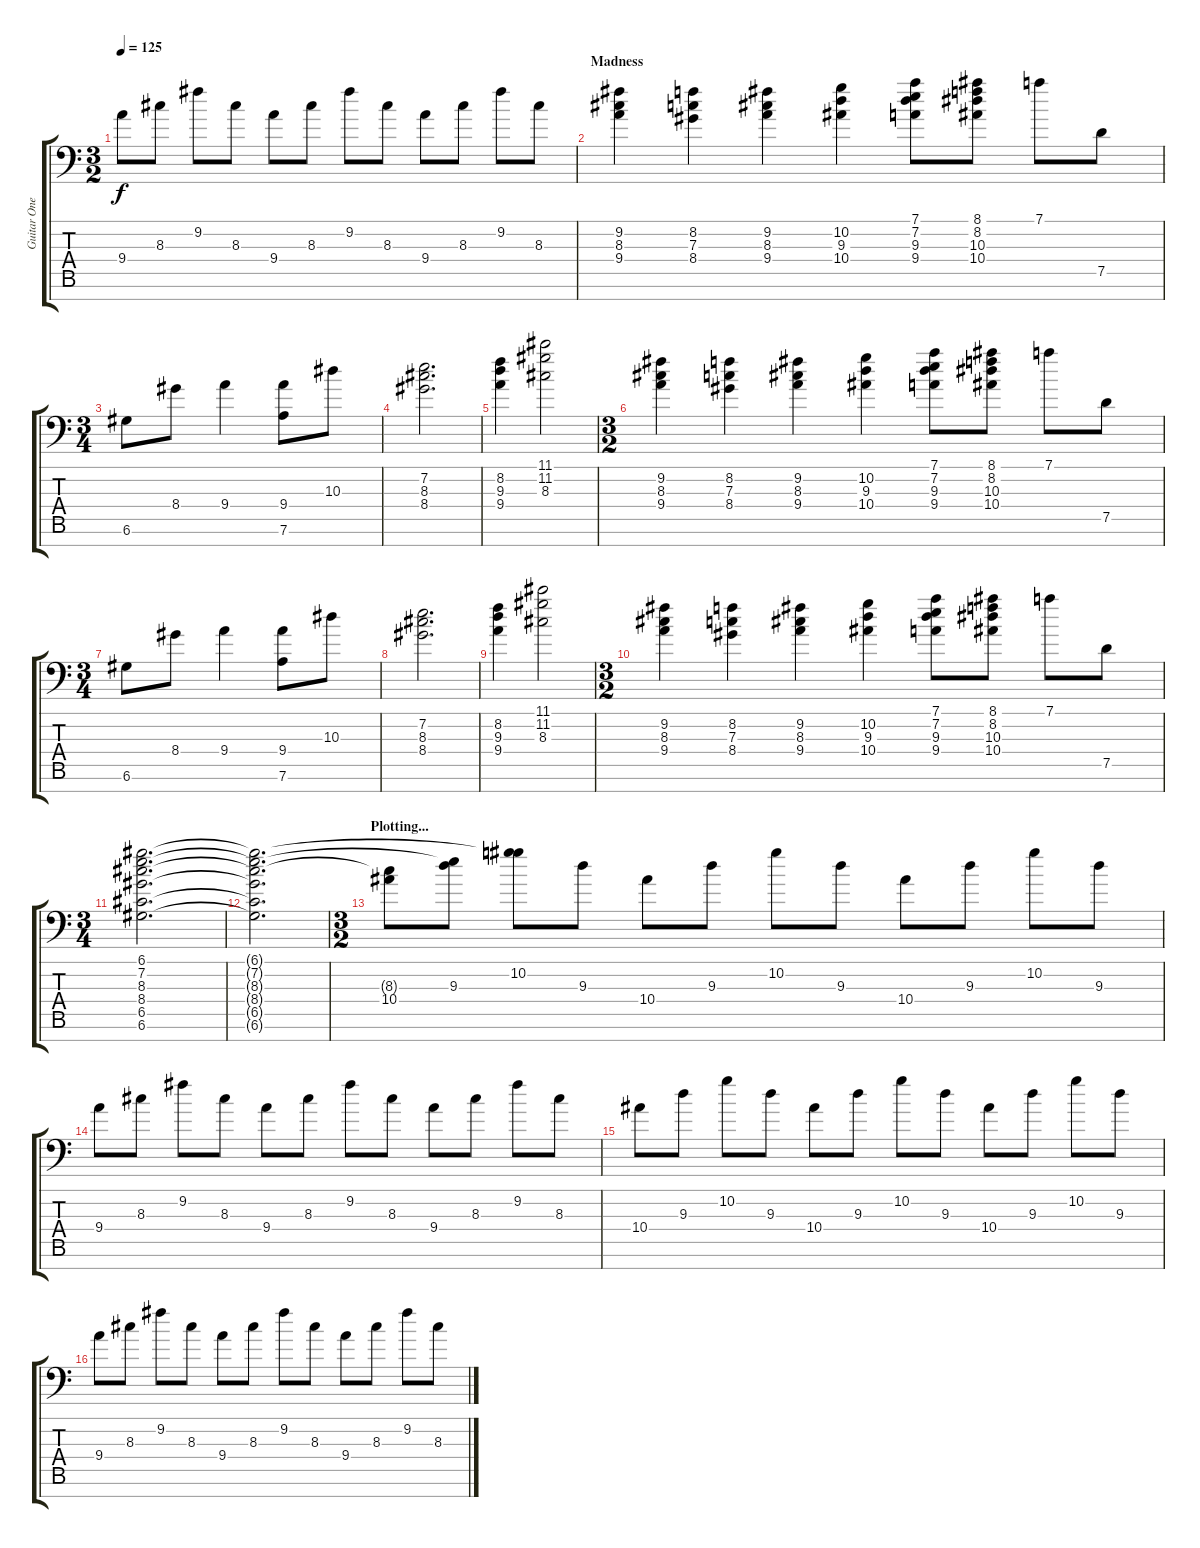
\track ("Guitar One" "Guitar One") {instrument overdrivenguitar}
\staff {score tabs}
\tuning (D4 A3 F3 C3 G2 D2 A1) {hide}
\ts (3 2)
\tempo 125
\clef f4
\ks c
9.4.8{dy f} 8.3.8 9.2.8 8.3.8 9.4.8 8.3.8 9.2.8 8.3.8 9.4.8 8.3.8 9.2.8 8.3.8 |
\section ("" "Madness")
(9.2 8.3 9.4).4 (8.2 7.3 8.4).4 (9.2 8.3 9.4).4 (10.2 9.3 10.4).4 (7.1 7.2 9.3 9.4).8 (8.1 8.2 10.3 10.4).8 7.1.8 7.5.8 |
\ts (3 4)
6.6.8 8.4.8 9.4.4 (9.4 7.6).8 10.3.8 |
(7.2 8.3 8.4).2{d} |
(8.2 9.3 9.4).4 (11.1 11.2 8.3).2 |
\ts (3 2)
(9.2 8.3 9.4).4 (8.2 7.3 8.4).4 (9.2 8.3 9.4).4 (10.2 9.3 10.4).4 (7.1 7.2 9.3 9.4).8 (8.1 8.2 10.3 10.4).8 7.1.8 7.5.8 |
\ts (3 4)
6.6.8 8.4.8 9.4.4 (9.4 7.6).8 10.3.8 |
(7.2 8.3 8.4).2{d} |
(8.2 9.3 9.4).4 (11.1 11.2 8.3).2 |
\ts (3 2)
(9.2 8.3 9.4).4 (8.2 7.3 8.4).4 (9.2 8.3 9.4).4 (10.2 9.3 10.4).4 (7.1 7.2 9.3 9.4).8 (8.1 8.2 10.3 10.4).8 7.1.8 7.5.8 |
\ts (3 4)
(6.1 7.2 8.3 8.4 6.5 6.6).2{d} |
(6.1{t} 7.2{t} 8.3{t} 8.4{t} 6.5{t} 6.6{t}).2{d} |
\ts (3 2)
\section ("" "Plotting...")
(8.3{t} 10.4).8 (7.2{t} 9.3).8 (6.1{t} 10.2).8 9.3.8 10.4.8 9.3.8 10.2.8 9.3.8 10.4.8 9.3.8 10.2.8 9.3.8 |
9.4.8 8.3.8 9.2.8 8.3.8 9.4.8 8.3.8 9.2.8 8.3.8 9.4.8 8.3.8 9.2.8 8.3.8 |
10.4.8 9.3.8 10.2.8 9.3.8 10.4.8 9.3.8 10.2.8 9.3.8 10.4.8 9.3.8 10.2.8 9.3.8 |
9.4.8 8.3.8 9.2.8 8.3.8 9.4.8 8.3.8 9.2.8 8.3.8 9.4.8 8.3.8 9.2.8 8.3.8
